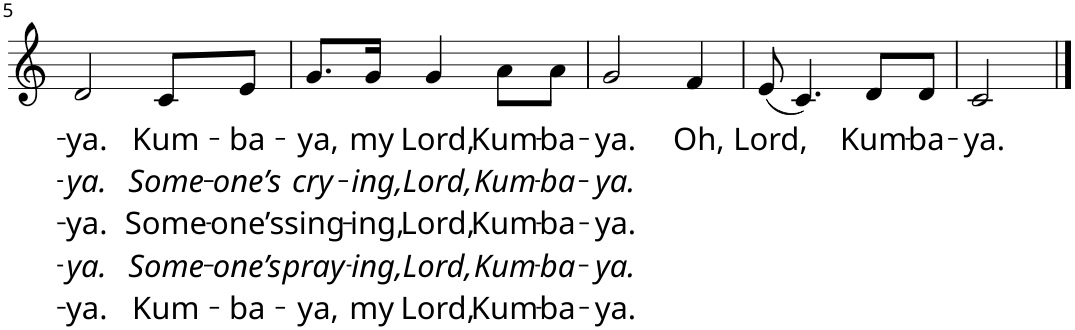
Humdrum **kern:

**kern	**text	**text	**text	**text	**text
*part1	*part1	*part1	*part1	*part1	*part1
*staff1	*staff1	*staff1	*staff1	*staff1	*staff1
*I"P1	*	*	*	*	*
!!LO:PB:g=z
*clefG2	*	*	*	*	*
*k[]	*	*	*	*	*
*M3/4	*	*	*	*	*
=5	=5	=5	=5	=5	=5
!	!LO:LY:b	!LO:LY:b	!LO:LY:b	!LO:LY:b	!LO:LY:b
2d/	-ya.	-ya.	-ya.	-ya.	-ya.
!	!LO:LY:b	!LO:LY:b	!LO:LY:b	!LO:LY:b	!LO:LY:b
8c/L	Kum-	Some-	Some-	Some-	Kum-
!	!LO:LY:b	!LO:LY:b	!LO:LY:b	!LO:LY:b	!LO:LY:b
8e/J	-ba-	-one’s	-one’s	-one’s	-ba-
=6	=6	=6	=6	=6	=6
!	!LO:LY:b	!LO:LY:b	!LO:LY:b	!LO:LY:b	!LO:LY:b
8.g/L	-ya,	cry-	sing-	pray-	-ya,
!	!LO:LY:b	!LO:LY:b	!LO:LY:b	!LO:LY:b	!LO:LY:b
16g/Jk	my	-ing,	-ing,	-ing,	my
!	!LO:LY:b	!LO:LY:b	!LO:LY:b	!LO:LY:b	!LO:LY:b
4g/	Lord,	Lord,	Lord,	Lord,	Lord,
!	!LO:LY:b	!LO:LY:b	!LO:LY:b	!LO:LY:b	!LO:LY:b
8a\L	Kum-	Kum-	Kum-	Kum-	Kum-
!	!LO:LY:b	!LO:LY:b	!LO:LY:b	!LO:LY:b	!LO:LY:b
8a\J	-ba-	-ba-	-ba-	-ba-	-ba-
=7	=7	=7	=7	=7	=7
!	!LO:LY:b	!LO:LY:b	!LO:LY:b	!LO:LY:b	!LO:LY:b
2g/	-ya.	-ya.	-ya.	-ya.	-ya.
!	!LO:LY:b	!	!	!	!
4f/	Oh,	.	.	.	.
=8	=8	=8	=8	=8	=8
!	!LO:LY:b	!	!	!	!
(8e/	Lord,	.	.	.	.
4.c/)	.	.	.	.	.
!	!LO:LY:b	!	!	!	!
8d/L	Kum-	.	.	.	.
!	!LO:LY:b	!	!	!	!
8d/J	-ba-	.	.	.	.
=9	=9	=9	=9	=9	=9
!	!LO:LY:b	!	!	!	!
2c/	-ya.	.	.	.	.
==	==	==	==	==	==
*-	*-	*-	*-	*-	*-
